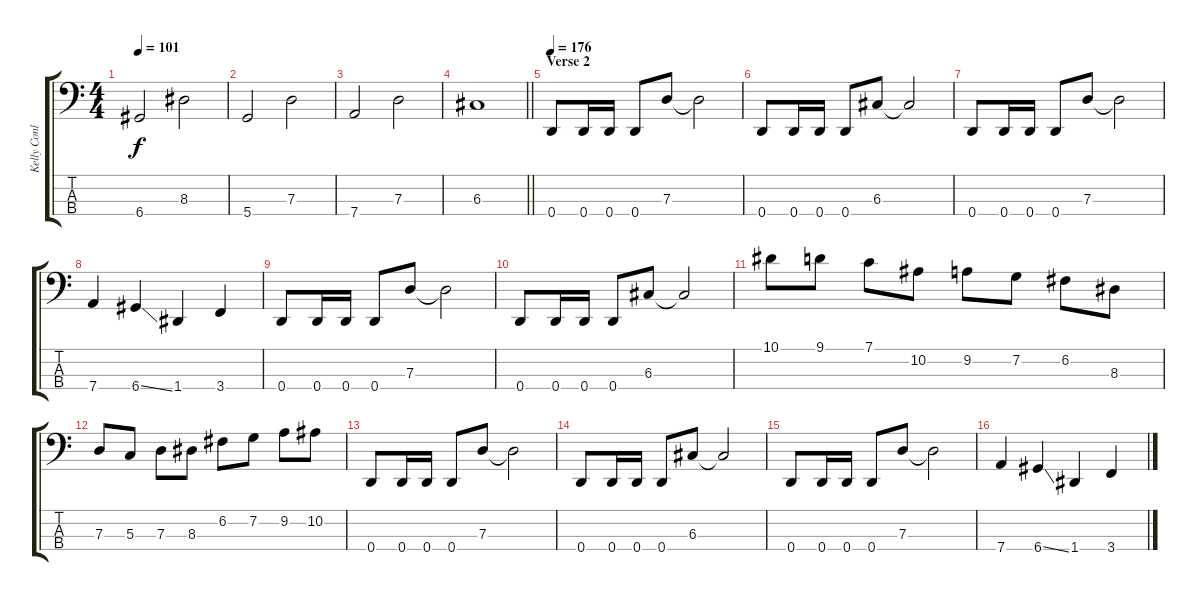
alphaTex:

\track ("Kelly Conlon " "Kelly Conl") {instrument electricbassfinger}
\staff {score tabs}
\tuning (F2 C2 G1 D1) {hide}
\ts (4 4)
\tempo 101
\clef f4
\ks c
6.4.2{dy f} 8.3.2 |
5.4.2 7.3.2 |
7.4.2 7.3.2 |
\barLineRight lightlight
6.3.1 |
\section ("" "Verse 2")
\tempo 176
0.4.8 0.4.16 0.4.16 0.4.8 7.3.8 7.3{t}.2 |
0.4.8 0.4.16 0.4.16 0.4.8 6.3.8 6.3{t}.2 |
0.4.8 0.4.16 0.4.16 0.4.8 7.3.8 7.3{t}.2 |
7.4.4 6.4{ss}.4 1.4.4 3.4.4 |
0.4.8 0.4.16 0.4.16 0.4.8 7.3.8 7.3{t}.2 |
0.4.8 0.4.16 0.4.16 0.4.8 6.3.8 6.3{t}.2 |
10.1.8 9.1.8 7.1.8 10.2.8 9.2.8 7.2.8 6.2.8 8.3.8 |
7.3.8 5.3.8 7.3.8 8.3.8 6.2.8 7.2.8 9.2.8 10.2.8 |
0.4.8 0.4.16 0.4.16 0.4.8 7.3.8 7.3{t}.2 |
0.4.8 0.4.16 0.4.16 0.4.8 6.3.8 6.3{t}.2 |
0.4.8 0.4.16 0.4.16 0.4.8 7.3.8 7.3{t}.2 |
7.4.4 6.4{ss}.4 1.4.4 3.4.4
